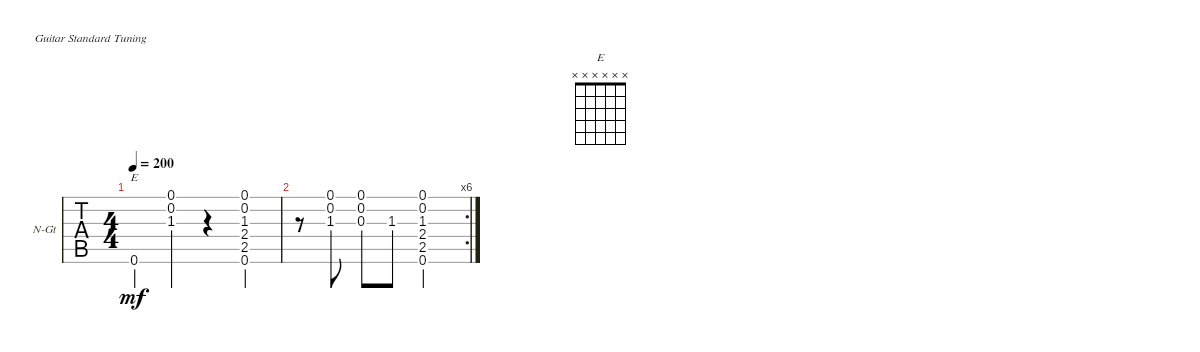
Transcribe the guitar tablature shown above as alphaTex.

\defaultSystemsLayout 4
\bracketExtendMode groupsimilarinstruments
\firstSystemTrackNameOrientation horizontal
\otherSystemsTrackNameOrientation horizontal
\track ("Nylon Guitar" "N-Gt") {instrument acousticguitarnylon}
\staff {tabs}
\tuning (E4 B3 G3 D3 A2 E2)
\chord ("E" x x x x x x)
\ts (4 4)
\tempo 200
\clef g2
\ks c
0.6.4{ch "E" dy mf} (1.3 0.2 0.1).4 r.4 (0.6 2.5 2.4 1.3 0.2 0.1).4 |
\rc 6
r.8 (1.3 0.2 0.1).8 (0.3 0.2 0.1).8 1.3.8 (0.6 2.5 2.4 1.3 0.2 0.1).2
